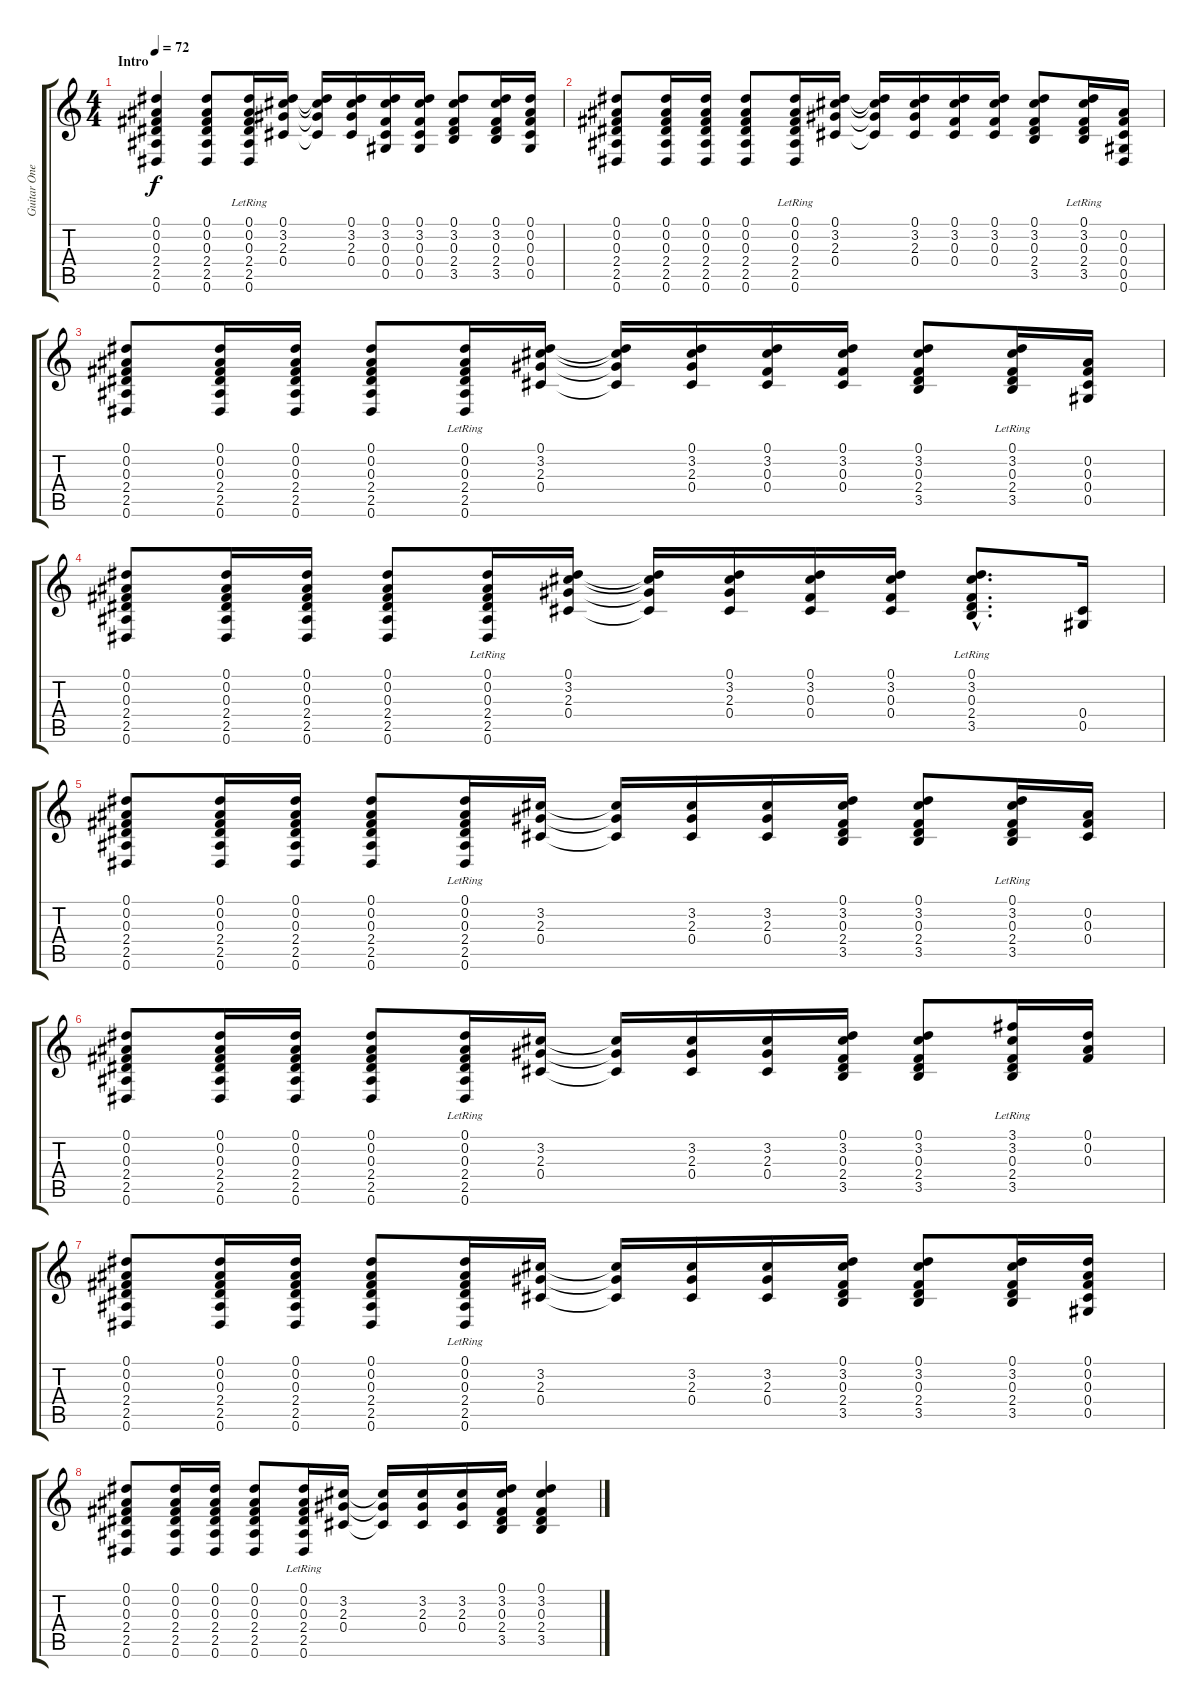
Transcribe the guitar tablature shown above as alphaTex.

\track ("Guitar One" "Guitar One") {instrument acousticguitarsteel}
\staff {score tabs}
\tuning (Eb4 Bb3 Gb3 Db3 Ab2 Eb2) {hide}
\ts (4 4)
\section ("" "Intro")
\tempo 72
\clef g2
\ks c
(0.1 0.2 0.3 2.4 2.5 0.6).4{dy f instrument acousticguitarsteel} (0.1 0.2 0.3 2.4 2.5 0.6).8 (0.1 0.2 0.3 2.4 2.5{lr} 0.6{lr}).16 (0.1 3.2 2.3 0.4).16 (0.1{t} 3.2{t} 2.3{t} 0.4{t}).16 (0.1 3.2 2.3 0.4).16 (0.1 3.2 0.3 0.4 0.5).16 (0.1 3.2 0.3 0.4 0.5).16 (0.1 3.2 0.3 2.4 3.5).8 (0.1 3.2 0.3 2.4 3.5).16 (0.1 0.2 0.3 0.4 0.5).16 |
(0.1 0.2 0.3 2.4 2.5 0.6).8 (0.1 0.2 0.3 2.4 2.5 0.6).16 (0.1 0.2 0.3 2.4 2.5 0.6).16 (0.1 0.2 0.3 2.4 2.5 0.6).8 (0.1 0.2 0.3 2.4 2.5{lr} 0.6{lr}).16 (0.1 3.2 2.3 0.4).16 (0.1{t} 3.2{t} 2.3{t} 0.4{t}).16 (0.1 3.2 2.3 0.4).16 (0.1 3.2 0.3 0.4).16 (0.1 3.2 0.3 0.4).16 (0.1 3.2 0.3 2.4 3.5).8 (0.1{lr} 3.2 0.3 2.4 3.5).16 (0.2 0.3 0.4 0.5 0.6).16 |
(0.1 0.2 0.3 2.4 2.5 0.6).8 (0.1 0.2 0.3 2.4 2.5 0.6).16 (0.1 0.2 0.3 2.4 2.5 0.6).16 (0.1 0.2 0.3 2.4 2.5 0.6).8 (0.1 0.2 0.3 2.4 2.5{lr} 0.6{lr}).16 (0.1 3.2 2.3 0.4).16 (0.1{t} 3.2{t} 2.3{t} 0.4{t}).16 (0.1 3.2 2.3 0.4).16 (0.1 3.2 0.3 0.4).16 (0.1 3.2 0.3 0.4).16 (0.1 3.2 0.3 2.4 3.5).8 (0.1{lr} 3.2 0.3 2.4 3.5).16 (0.2 0.3 0.4 0.5).16 |
(0.1 0.2 0.3 2.4 2.5 0.6).8 (0.1 0.2 0.3 2.4 2.5 0.6).16 (0.1 0.2 0.3 2.4 2.5 0.6).16 (0.1 0.2 0.3 2.4 2.5 0.6).8 (0.1 0.2 0.3 2.4 2.5{lr} 0.6{lr}).16 (0.1 3.2 2.3 0.4).16 (0.1{t} 3.2{t} 2.3{t} 0.4{t}).16 (0.1 3.2 2.3 0.4).16 (0.1 3.2 0.3 0.4).16 (0.1 3.2 0.3 0.4).16 (0.1{hac lr} 3.2{hac lr} 0.3{hac lr} 2.4{hac} 3.5{hac}).8{d} (0.4 0.5).16 |
(0.1 0.2 0.3 2.4 2.5 0.6).8 (0.1 0.2 0.3 2.4 2.5 0.6).16 (0.1 0.2 0.3 2.4 2.5 0.6).16 (0.1 0.2 0.3 2.4 2.5 0.6).8 (0.1{lr} 0.2 0.3 2.4 2.5{lr} 0.6{lr}).16 (3.2 2.3 0.4).16 (3.2{t} 2.3{t} 0.4{t}).16 (3.2 2.3 0.4).16 (3.2 2.3 0.4).16 (0.1 3.2 0.3 2.4 3.5).16 (0.1 3.2 0.3 2.4 3.5).8 (0.1{lr} 3.2 0.3 2.4 3.5{lr}).16 (0.2 0.3 0.4).16 |
(0.1 0.2 0.3 2.4 2.5 0.6).8 (0.1 0.2 0.3 2.4 2.5 0.6).16 (0.1 0.2 0.3 2.4 2.5 0.6).16 (0.1 0.2 0.3 2.4 2.5 0.6).8 (0.1{lr} 0.2 0.3 2.4 2.5{lr} 0.6{lr}).16 (3.2 2.3 0.4).16 (3.2{t} 2.3{t} 0.4{t}).16 (3.2 2.3 0.4).16 (3.2 2.3 0.4).16 (0.1 3.2 0.3 2.4 3.5).16 (0.1 3.2 0.3 2.4 3.5).8 (3.1 3.2 0.3 2.4{lr} 3.5{lr}).16 (0.1 0.2 0.3).16 |
(0.1 0.2 0.3 2.4 2.5 0.6).8 (0.1 0.2 0.3 2.4 2.5 0.6).16 (0.1 0.2 0.3 2.4 2.5 0.6).16 (0.1 0.2 0.3 2.4 2.5 0.6).8 (0.1{lr} 0.2 0.3 2.4 2.5{lr} 0.6{lr}).16 (3.2 2.3 0.4).16 (3.2{t} 2.3{t} 0.4{t}).16 (3.2 2.3 0.4).16 (3.2 2.3 0.4).16 (0.1 3.2 0.3 2.4 3.5).16 (0.1 3.2 0.3 2.4 3.5).8 (0.1 3.2 0.3 2.4 3.5).16 (0.1 0.2 0.3 0.4 0.5).16 |
(0.1 0.2 0.3 2.4 2.5 0.6).8 (0.1 0.2 0.3 2.4 2.5 0.6).16 (0.1 0.2 0.3 2.4 2.5 0.6).16 (0.1 0.2 0.3 2.4 2.5 0.6).8 (0.1{lr} 0.2 0.3 2.4 2.5{lr} 0.6{lr}).16 (3.2 2.3 0.4).16 (3.2{t} 2.3{t} 0.4{t}).16 (3.2 2.3 0.4).16 (3.2 2.3 0.4).16 (0.1 3.2 0.3 2.4 3.5).16 (0.1 3.2 0.3 2.4 3.5).4
